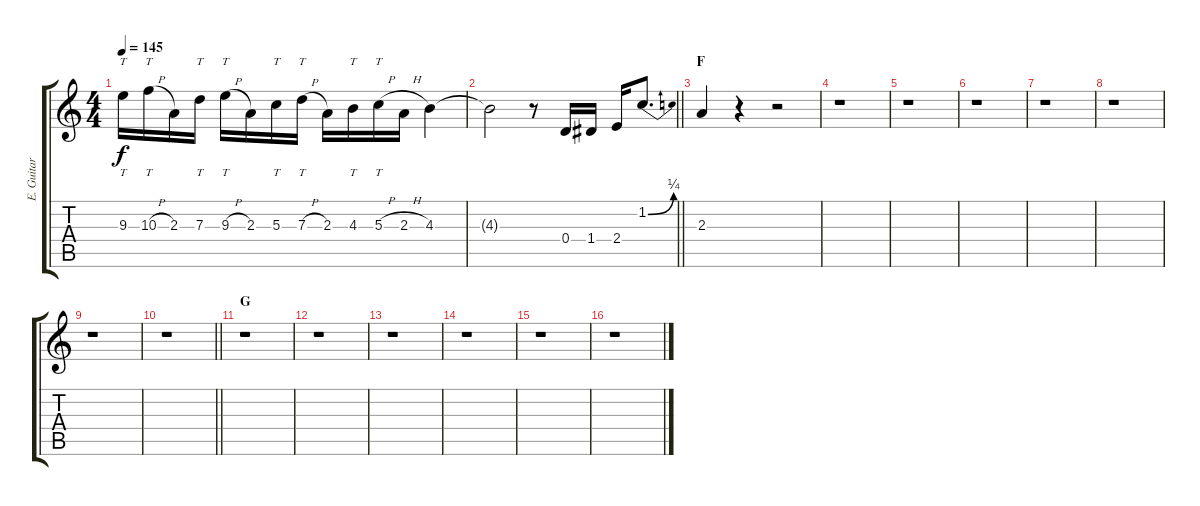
\track ("E. Guitar I" "E. Guitar ") {instrument overdrivenguitar}
\staff {score tabs}
\tuning (E4 B3 G3 D3 A2 E2) {hide}
\ts (4 4)
\tempo 145
\clef g2
\ks c
9.3.16{tt dy f} 10.3{h}.16{tt} 2.3.16 7.3.16{tt} 9.3{h}.16{tt} 2.3.16 5.3.16{tt} 7.3{h}.16{tt} 2.3.16 4.3.16{tt} 5.3{h}.16{tt} 2.3{h}.16 4.3.4 |
\barLineRight lightlight
4.3{t}.2 r.8 0.4.16 1.4.16 2.4.16 1.2{be (bend 0 0 60 1)}.8{d} |
\section ("" "F")
2.3.4 r.4 r.2 |
r.1 |
r.1 |
r.1 |
r.1 |
r.1 |
r.1 |
\barLineRight lightlight
r.1 |
\section ("" "G")
r.1 |
r.1 |
r.1 |
r.1 |
r.1 |
r.1
